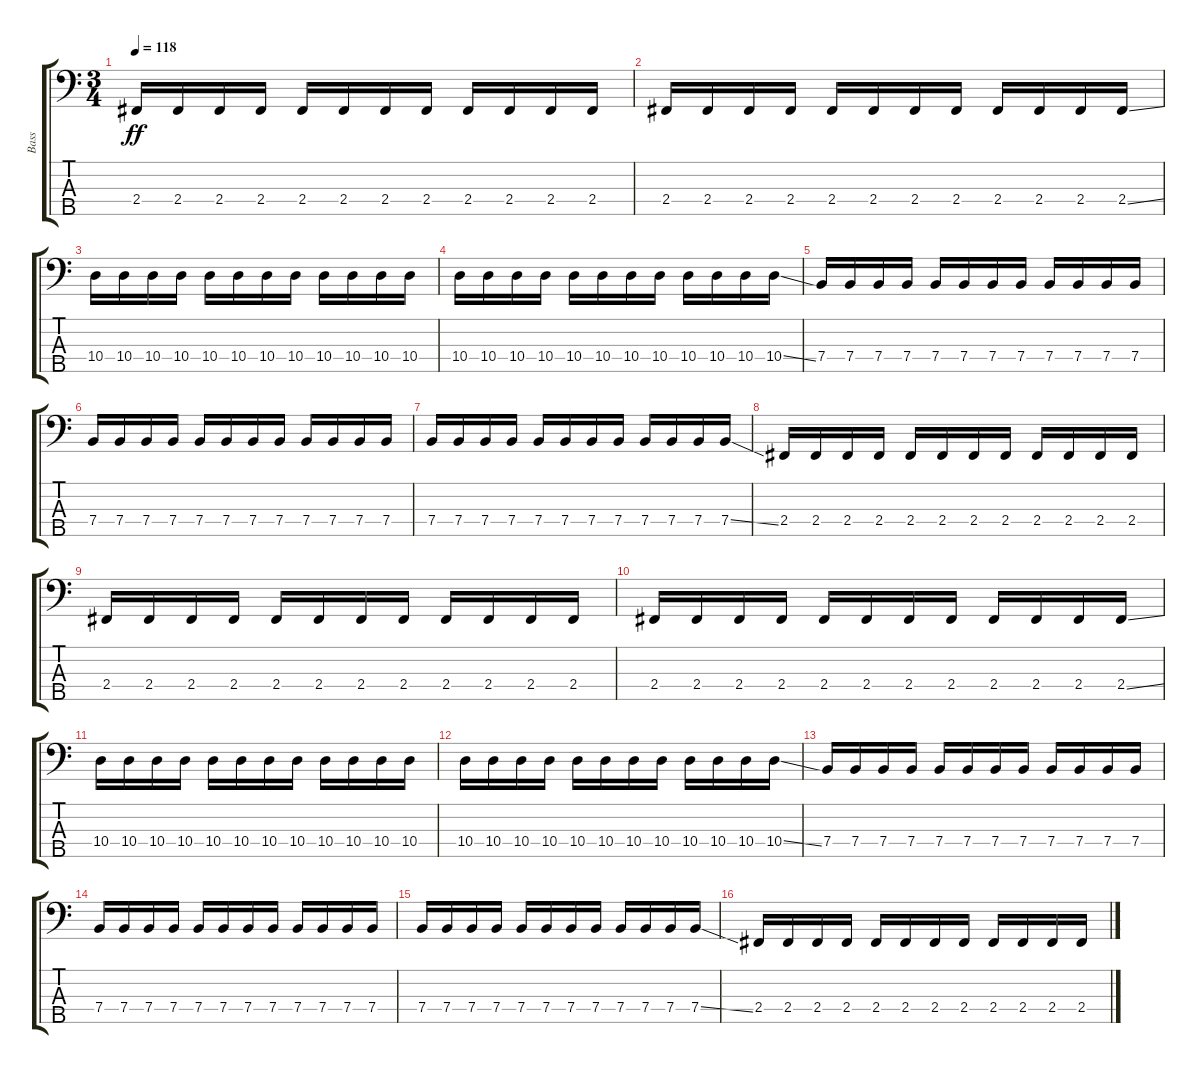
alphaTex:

\track ("Bass" "Bass") {instrument electricbassfinger}
\staff {score tabs}
\tuning (G2 D2 A1 E1 A0) {hide}
\ts (3 4)
\tempo 118
\clef f4
\ks c
2.4.16{dy ff} 2.4.16 2.4.16 2.4.16 2.4.16 2.4.16 2.4.16 2.4.16 2.4.16 2.4.16 2.4.16 2.4.16 |
2.4.16 2.4.16 2.4.16 2.4.16 2.4.16 2.4.16 2.4.16 2.4.16 2.4.16 2.4.16 2.4.16 2.4{ss}.16 |
10.4.16 10.4.16 10.4.16 10.4.16 10.4.16 10.4.16 10.4.16 10.4.16 10.4.16 10.4.16 10.4.16 10.4.16 |
10.4.16 10.4.16 10.4.16 10.4.16 10.4.16 10.4.16 10.4.16 10.4.16 10.4.16 10.4.16 10.4.16 10.4{ss}.16 |
7.4.16 7.4.16 7.4.16 7.4.16 7.4.16 7.4.16 7.4.16 7.4.16 7.4.16 7.4.16 7.4.16 7.4.16 |
7.4.16 7.4.16 7.4.16 7.4.16 7.4.16 7.4.16 7.4.16 7.4.16 7.4.16 7.4.16 7.4.16 7.4.16 |
7.4.16 7.4.16 7.4.16 7.4.16 7.4.16 7.4.16 7.4.16 7.4.16 7.4.16 7.4.16 7.4.16 7.4{ss}.16 |
2.4.16 2.4.16 2.4.16 2.4.16 2.4.16 2.4.16 2.4.16 2.4.16 2.4.16 2.4.16 2.4.16 2.4.16 |
2.4.16 2.4.16 2.4.16 2.4.16 2.4.16 2.4.16 2.4.16 2.4.16 2.4.16 2.4.16 2.4.16 2.4.16 |
2.4.16 2.4.16 2.4.16 2.4.16 2.4.16 2.4.16 2.4.16 2.4.16 2.4.16 2.4.16 2.4.16 2.4{ss}.16 |
10.4.16 10.4.16 10.4.16 10.4.16 10.4.16 10.4.16 10.4.16 10.4.16 10.4.16 10.4.16 10.4.16 10.4.16 |
10.4.16 10.4.16 10.4.16 10.4.16 10.4.16 10.4.16 10.4.16 10.4.16 10.4.16 10.4.16 10.4.16 10.4{ss}.16 |
7.4.16 7.4.16 7.4.16 7.4.16 7.4.16 7.4.16 7.4.16 7.4.16 7.4.16 7.4.16 7.4.16 7.4.16 |
7.4.16 7.4.16 7.4.16 7.4.16 7.4.16 7.4.16 7.4.16 7.4.16 7.4.16 7.4.16 7.4.16 7.4.16 |
7.4.16 7.4.16 7.4.16 7.4.16 7.4.16 7.4.16 7.4.16 7.4.16 7.4.16 7.4.16 7.4.16 7.4{ss}.16 |
\section ("" "")
2.4.16 2.4.16 2.4.16 2.4.16 2.4.16 2.4.16 2.4.16 2.4.16 2.4.16 2.4.16 2.4.16 2.4.16
